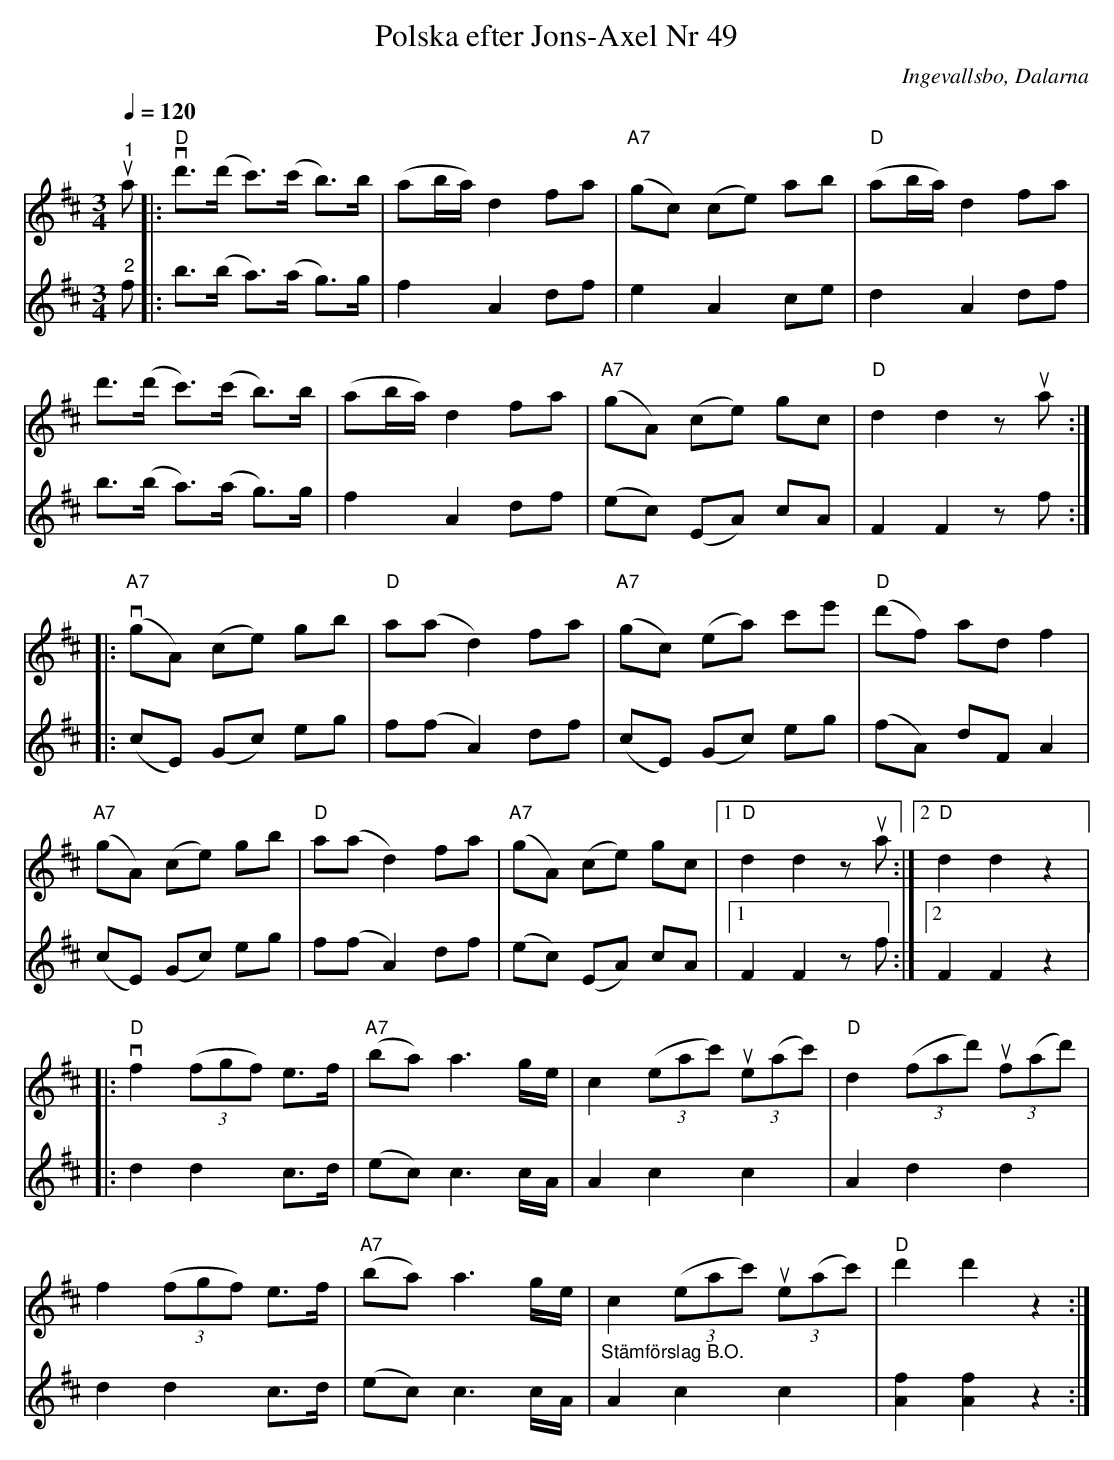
X:1
T:Polska efter Jons-Axel Nr 49
O:Ingevallsbo, Dalarna
L:1/8
Q:1/4=120
M:3/4
K:D
V:1
"^1"u a |:"D"v d'>(d' c'>)(c' b>)b | (ab/a/) d2 fa |"A7" (gc) (ce) ab | "D" (ab/a/) d2 fa |
d'>(d' c'>)(c' b>)b | (ab/a/) d2 fa |"A7" (gA) (ce) gc | "D" d2 d2 zu a ::
"A7" v (gA) (ce) gb |"D" a(a d2) fa |"A7" (gc) (ea) c'e' | "D" (d'f) ad f2 |
"A7" (gA) (ce) gb |"D" a(a d2) fa |"A7" (gA) (ce) gc |1 "D" d2 d2 zu a :|2"D" d2 d2 z2 |:
"D" v f2 (3(fgf) e>f |"A7" (ba) a3 g/e/ | c2 (3(eac')u (3e(ac') |"D" d2 (3(fad')u (3f(ad') |
f2 (3(fgf) e>f |"A7" (ba) a3 g/e/ | c2 (3(eac')u (3e(ac') |"D" d'2 d'2 z2 :|
V:2
"^2" f |: b>(b a>)(a g>)g | f2 A2 df | e2 A2 ce | d2 A2 df | b>(b a>)(a g>)g | f2 A2 df |
(ec) (EA) cA | F2 F2 z f :: (cE) (Gc) eg | f(f A2) df | (cE) (Gc) eg | (fA) dF A2 |
(cE) (Gc) eg | f(f A2) df | (ec) (EA) cA |1 F2 F2 z f :|2 F2 F2 z2 |: d2 d2 c>d |
(ec) c3 c/A/ | A2 c2 c2 | A2 d2 d2 | d2 d2 c>d | (ec) c3 c/A/ | "^Stämförslag B.O." A2 c2 c2 | [Af]2 [Af]2 z2 :|
